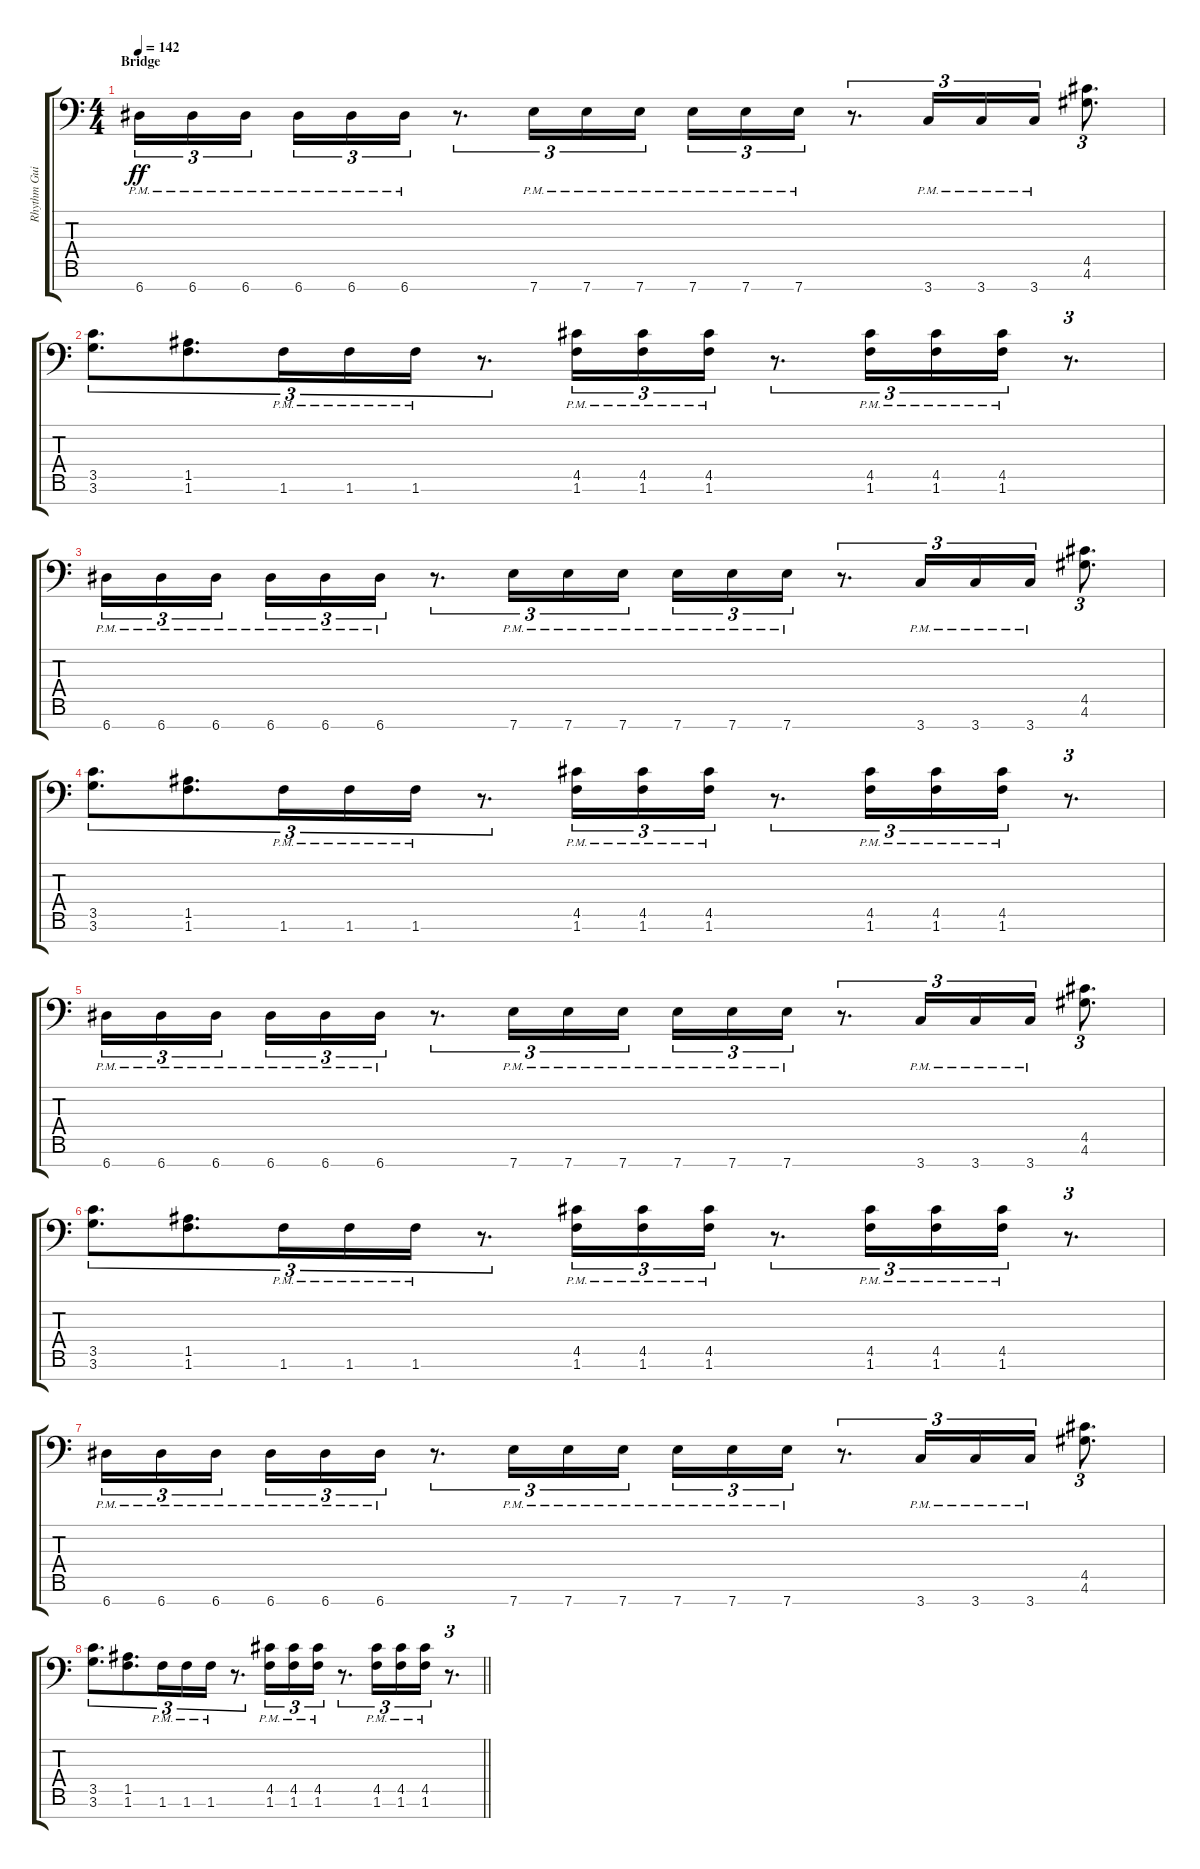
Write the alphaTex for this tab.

\track ("Rhythm Guitar 1" "Rhythm Gui") {instrument distortionguitar}
\staff {score tabs}
\tuning (E4 B3 G3 D3 A2 E2 A1) {hide}
\ts (4 4)
\section ("" "Bridge")
\tempo 142
\clef f4
\ks c
6.7{pm}.16{tu (3 2) dy ff} 6.7{pm}.16{tu (3 2)} 6.7{pm}.16{tu (3 2) beam splitsecondary} 6.7{pm}.16{tu (3 2)} 6.7{pm}.16{tu (3 2)} 6.7{pm}.16{tu (3 2)} r.8{d tu (3 2)} 7.7{pm}.16{tu (3 2)} 7.7{pm}.16{tu (3 2)} 7.7{pm}.16{tu (3 2)} 7.7{pm}.16{tu (3 2)} 7.7{pm}.16{tu (3 2)} 7.7{pm}.16{tu (3 2)} r.8{d tu (3 2)} 3.7{pm}.16{tu (3 2)} 3.7{pm}.16{tu (3 2)} 3.7{pm}.16{tu (3 2)} (4.5 4.6).8{d tu (3 2)} |
(3.5 3.6).8{d tu (3 2)} (1.5 1.6).8{d tu (3 2)} 1.6{pm}.16{tu (3 2)} 1.6{pm}.16{tu (3 2)} 1.6{pm}.16{tu (3 2)} r.8{d tu (3 2)} (4.5{pm} 1.6{pm}).16{tu (3 2)} (4.5{pm} 1.6{pm}).16{tu (3 2)} (4.5{pm} 1.6{pm}).16{tu (3 2)} r.8{d tu (3 2)} (4.5{pm} 1.6{pm}).16{tu (3 2)} (4.5{pm} 1.6{pm}).16{tu (3 2)} (4.5{pm} 1.6{pm}).16{tu (3 2)} r.8{d tu (3 2)} |
6.7{pm}.16{tu (3 2)} 6.7{pm}.16{tu (3 2)} 6.7{pm}.16{tu (3 2) beam splitsecondary} 6.7{pm}.16{tu (3 2)} 6.7{pm}.16{tu (3 2)} 6.7{pm}.16{tu (3 2)} r.8{d tu (3 2)} 7.7{pm}.16{tu (3 2)} 7.7{pm}.16{tu (3 2)} 7.7{pm}.16{tu (3 2)} 7.7{pm}.16{tu (3 2)} 7.7{pm}.16{tu (3 2)} 7.7{pm}.16{tu (3 2)} r.8{d tu (3 2)} 3.7{pm}.16{tu (3 2)} 3.7{pm}.16{tu (3 2)} 3.7{pm}.16{tu (3 2)} (4.5 4.6).8{d tu (3 2)} |
(3.5 3.6).8{d tu (3 2)} (1.5 1.6).8{d tu (3 2)} 1.6{pm}.16{tu (3 2)} 1.6{pm}.16{tu (3 2)} 1.6{pm}.16{tu (3 2)} r.8{d tu (3 2)} (4.5{pm} 1.6{pm}).16{tu (3 2)} (4.5{pm} 1.6{pm}).16{tu (3 2)} (4.5{pm} 1.6{pm}).16{tu (3 2)} r.8{d tu (3 2)} (4.5{pm} 1.6{pm}).16{tu (3 2)} (4.5{pm} 1.6{pm}).16{tu (3 2)} (4.5{pm} 1.6{pm}).16{tu (3 2)} r.8{d tu (3 2)} |
6.7{pm}.16{tu (3 2)} 6.7{pm}.16{tu (3 2)} 6.7{pm}.16{tu (3 2) beam splitsecondary} 6.7{pm}.16{tu (3 2)} 6.7{pm}.16{tu (3 2)} 6.7{pm}.16{tu (3 2)} r.8{d tu (3 2)} 7.7{pm}.16{tu (3 2)} 7.7{pm}.16{tu (3 2)} 7.7{pm}.16{tu (3 2)} 7.7{pm}.16{tu (3 2)} 7.7{pm}.16{tu (3 2)} 7.7{pm}.16{tu (3 2)} r.8{d tu (3 2)} 3.7{pm}.16{tu (3 2)} 3.7{pm}.16{tu (3 2)} 3.7{pm}.16{tu (3 2)} (4.5 4.6).8{d tu (3 2)} |
(3.5 3.6).8{d tu (3 2)} (1.5 1.6).8{d tu (3 2)} 1.6{pm}.16{tu (3 2)} 1.6{pm}.16{tu (3 2)} 1.6{pm}.16{tu (3 2)} r.8{d tu (3 2)} (4.5{pm} 1.6{pm}).16{tu (3 2)} (4.5{pm} 1.6{pm}).16{tu (3 2)} (4.5{pm} 1.6{pm}).16{tu (3 2)} r.8{d tu (3 2)} (4.5{pm} 1.6{pm}).16{tu (3 2)} (4.5{pm} 1.6{pm}).16{tu (3 2)} (4.5{pm} 1.6{pm}).16{tu (3 2)} r.8{d tu (3 2)} |
6.7{pm}.16{tu (3 2)} 6.7{pm}.16{tu (3 2)} 6.7{pm}.16{tu (3 2) beam splitsecondary} 6.7{pm}.16{tu (3 2)} 6.7{pm}.16{tu (3 2)} 6.7{pm}.16{tu (3 2)} r.8{d tu (3 2)} 7.7{pm}.16{tu (3 2)} 7.7{pm}.16{tu (3 2)} 7.7{pm}.16{tu (3 2)} 7.7{pm}.16{tu (3 2)} 7.7{pm}.16{tu (3 2)} 7.7{pm}.16{tu (3 2)} r.8{d tu (3 2)} 3.7{pm}.16{tu (3 2)} 3.7{pm}.16{tu (3 2)} 3.7{pm}.16{tu (3 2)} (4.5 4.6).8{d tu (3 2)} |
\barLineRight lightlight
(3.5 3.6).8{d tu (3 2)} (1.5 1.6).8{d tu (3 2)} 1.6{pm}.16{tu (3 2)} 1.6{pm}.16{tu (3 2)} 1.6{pm}.16{tu (3 2)} r.8{d tu (3 2)} (4.5{pm} 1.6{pm}).16{tu (3 2)} (4.5{pm} 1.6{pm}).16{tu (3 2)} (4.5{pm} 1.6{pm}).16{tu (3 2)} r.8{d tu (3 2)} (4.5{pm} 1.6{pm}).16{tu (3 2)} (4.5{pm} 1.6{pm}).16{tu (3 2)} (4.5{pm} 1.6{pm}).16{tu (3 2)} r.8{d tu (3 2)}
